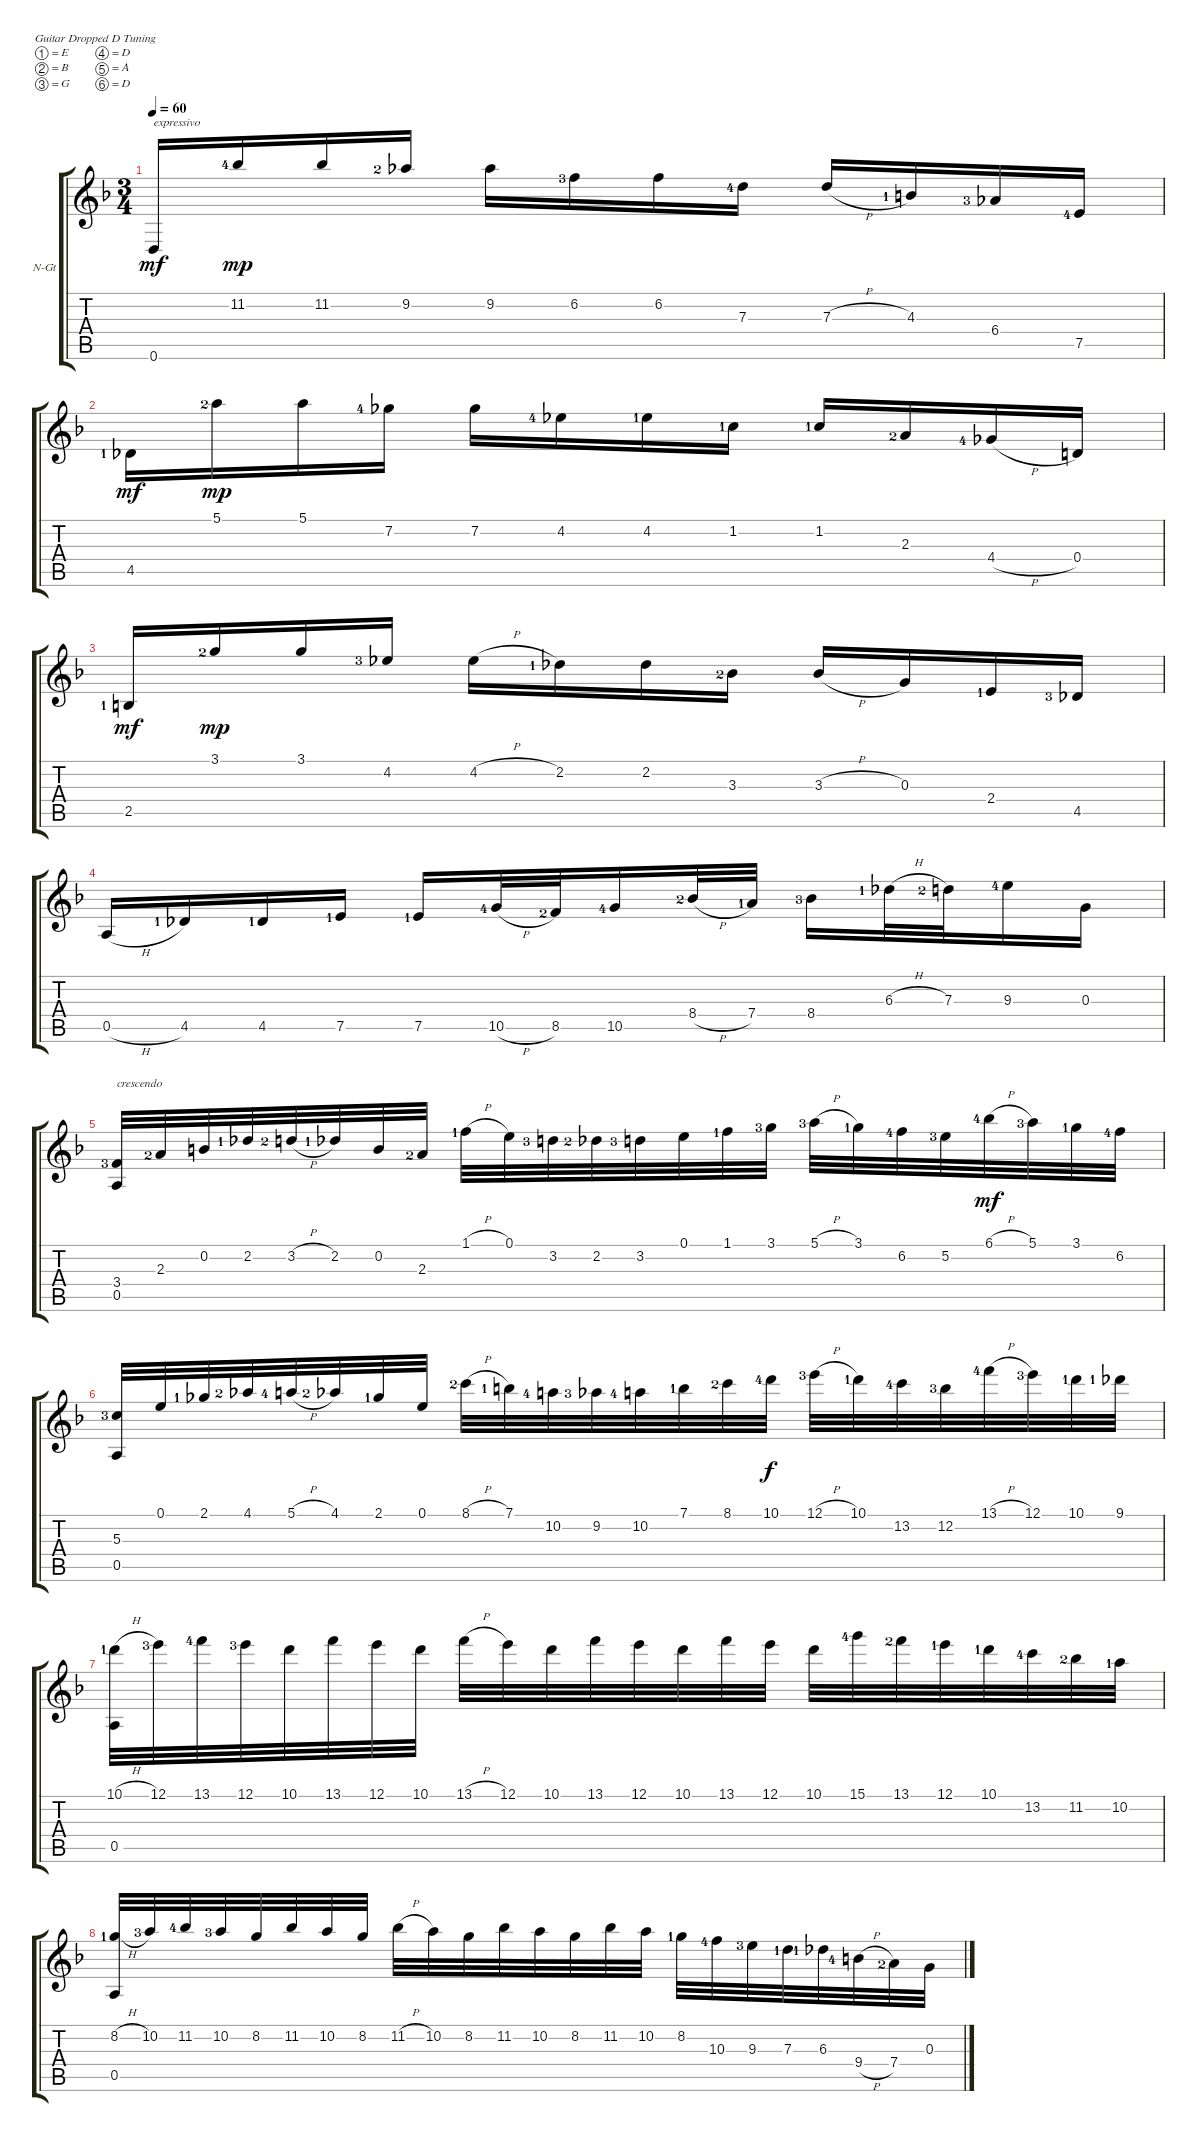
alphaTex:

\bracketExtendMode groupsimilarinstruments
\firstSystemTrackNameOrientation horizontal
\otherSystemsTrackNameOrientation horizontal
\track ("Classical Guitar" "N-Gt") {instrument acousticguitarnylon}
\staff {score tabs}
\tuning (E4 B3 G3 D3 A2 D2)
\ts (3 4)
\tempo 60
\clef g2
\scale
0.493865
\ks dminor
0.6.16{txt "expressivo" dy mf} 11.2{lf 5}.16{dy mp} 11.2.16 9.2{lf 3}.16 9.2.16 6.2{lf 4}.16 6.2.16 7.3{lf 5}.16 7.3{h}.16 4.3{lf 2}.16 6.4{lf 4}.16 7.5{lf 5}.16 |
\scale
0.506135 4.5{lf 2}.16{dy mf} 5.1{lf 3}.16{dy mp} 5.1.16 7.2{lf 5}.16 7.2.16 4.2{lf 5}.16 4.2{lf 2}.16 1.2{lf 2}.16 1.2{lf 2}.16 2.3{lf 3}.16 4.4{h lf 5}.16 0.4.16 |
\scale
0.401469 2.5{lf 2}.16{dy mf} 3.1{lf 3}.16{dy mp} 3.1.16 4.2{lf 4}.16 4.2{h}.16 2.2{lf 2}.16 2.2.16 3.3{lf 3}.16 3.3{h}.16 0.3.16 2.4{lf 2}.16 4.5{lf 4}.16 |
\scale
0.598531 0.5{h}.16 4.5{lf 2}.16 4.5{lf 2}.16 7.5{lf 2}.16 7.5{lf 2}.16 10.5{h lf 5}.32 8.5{lf 3}.32 10.5{lf 5}.16 8.4{h lf 3}.32 7.4{lf 2}.32 8.4{lf 4}.16 6.3{h lf 2}.32 7.3{lf 3}.32 9.3{lf 5}.16 0.3.16 |
\scale
0.48111 (3.4{lf 4} 0.5).32{txt "crescendo"} 2.3{lf 3}.32 0.2.32 2.2{lf 2}.32 3.2{h lf 3}.32 2.2{lf 2}.32 0.2.32 2.3{lf 3}.32 1.1{h lf 2}.32 0.1.32 3.2{lf 4}.32 2.2{lf 3}.32 3.2{lf 4}.32 0.1.32 1.1{lf 2}.32 3.1{lf 4}.32 5.1{h lf 4}.32 3.1{lf 2}.32 6.2{lf 5}.32 5.2{lf 4}.32 6.1{h lf 5}.32{dy mf} 5.1{lf 4}.32 3.1{lf 2}.32 6.2{lf 5}.32 |
\scale
0.51889 (5.3{lf 4} 0.5).32 0.1.32 2.1{lf 2}.32 4.1{lf 3}.32 5.1{h lf 5}.32 4.1{lf 3}.32 2.1{lf 2}.32 0.1.32 8.1{h lf 3}.32 7.1{lf 2}.32 10.2{lf 5}.32 9.2{lf 4}.32 10.2{lf 5}.32 7.1{lf 2}.32 8.1{lf 3}.32 10.1{lf 5}.32{dy f} 12.1{h lf 4}.32 10.1{lf 2}.32 13.2{lf 5}.32 12.2{lf 4}.32 13.1{h lf 5}.32 12.1{lf 4}.32 10.1{lf 2}.32 9.1{lf 2}.32 |
\scale
0.469839 (10.1{h lf 2} 0.5).32 12.1{lf 4}.32 13.1{lf 5}.32 12.1{lf 4}.32 10.1.32 13.1.32 12.1.32 10.1.32 13.1{h}.32 12.1.32 10.1.32 13.1.32 12.1.32 10.1.32 13.1.32 12.1.32 10.1.32 15.1{lf 5}.32 13.1{lf 3}.32 12.1{lf 2}.32 10.1{lf 2}.32 13.2{lf 5}.32 11.2{lf 3}.32 10.2{lf 2}.32 |
\scale
0.530161 (8.2{h lf 2} 0.5).32 10.2{lf 4}.32 11.2{lf 5}.32 10.2{lf 4}.32 8.2.32 11.2.32 10.2.32 8.2.32 11.2{h}.32 10.2.32 8.2.32 11.2.32 10.2.32 8.2.32 11.2.32 10.2.32 8.2{lf 2}.32 10.3{lf 5}.32 9.3{lf 4}.32 7.3{lf 2}.32 6.3{lf 2}.32 9.4{h lf 5}.32 7.4{lf 3}.32 0.3.32
